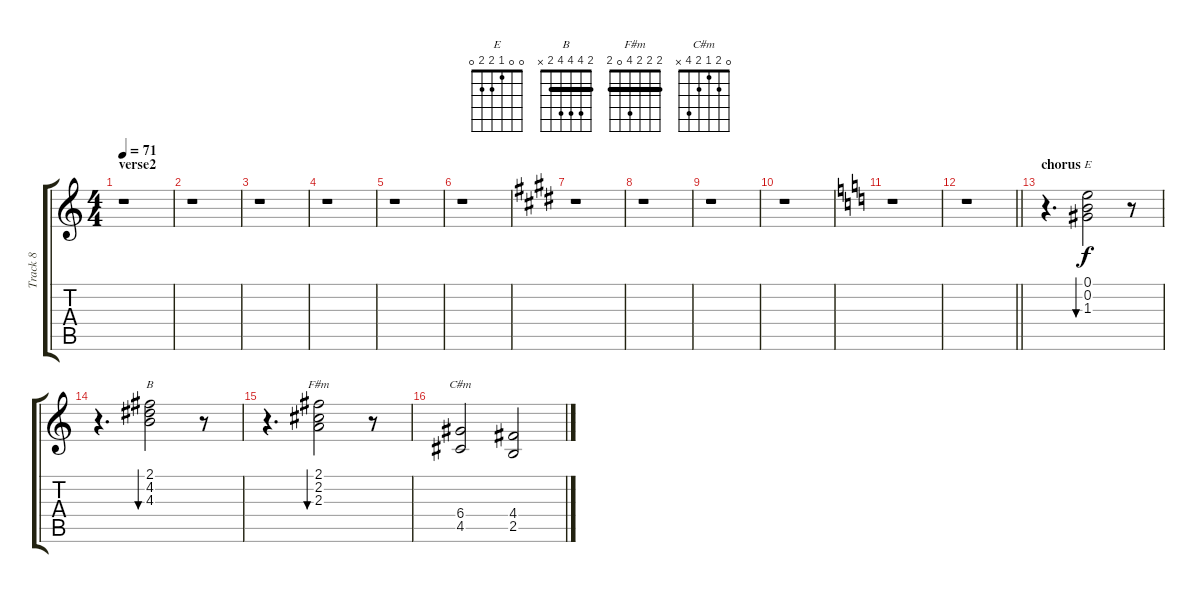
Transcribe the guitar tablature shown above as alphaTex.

\track ("Track 8" "Track 8") {instrument distortionguitar}
\staff {score tabs}
\tuning (E4 B3 G3 D3 A2 E2) {hide}
\chord ("E" 0 0 1 2 2 0)
\chord ("B" 2 4 4 4 2 x) {barre 2}
\chord ("F#m" 2 2 2 4 0 2) {barre 2}
\chord ("C#m" 0 2 1 2 4 x)
\ts (4 4)
\section ("" "verse2")
\tempo 71
\clef g2
\ks c
r.1{dy ff} |
r.1 |
r.1 |
r.1 |
r.1 |
r.1 |
\ks e
r.1 |
r.1 |
r.1 |
r.1 |
\ks c
r.1 |
\barLineRight lightlight
r.1 |
\section ("" "chorus")
r.4{d} (0.1 0.2 1.3).2{bu 60 ch "E" dy f} r.8 |
r.4{d} (2.1 4.2 4.3).2{bu 60 ch "B"} r.8 |
r.4{d} (2.1 2.2 2.3).2{bu 60 ch "F#m"} r.8 |
(6.4 4.5).2{ch "C#m"} (4.4 2.5).2
